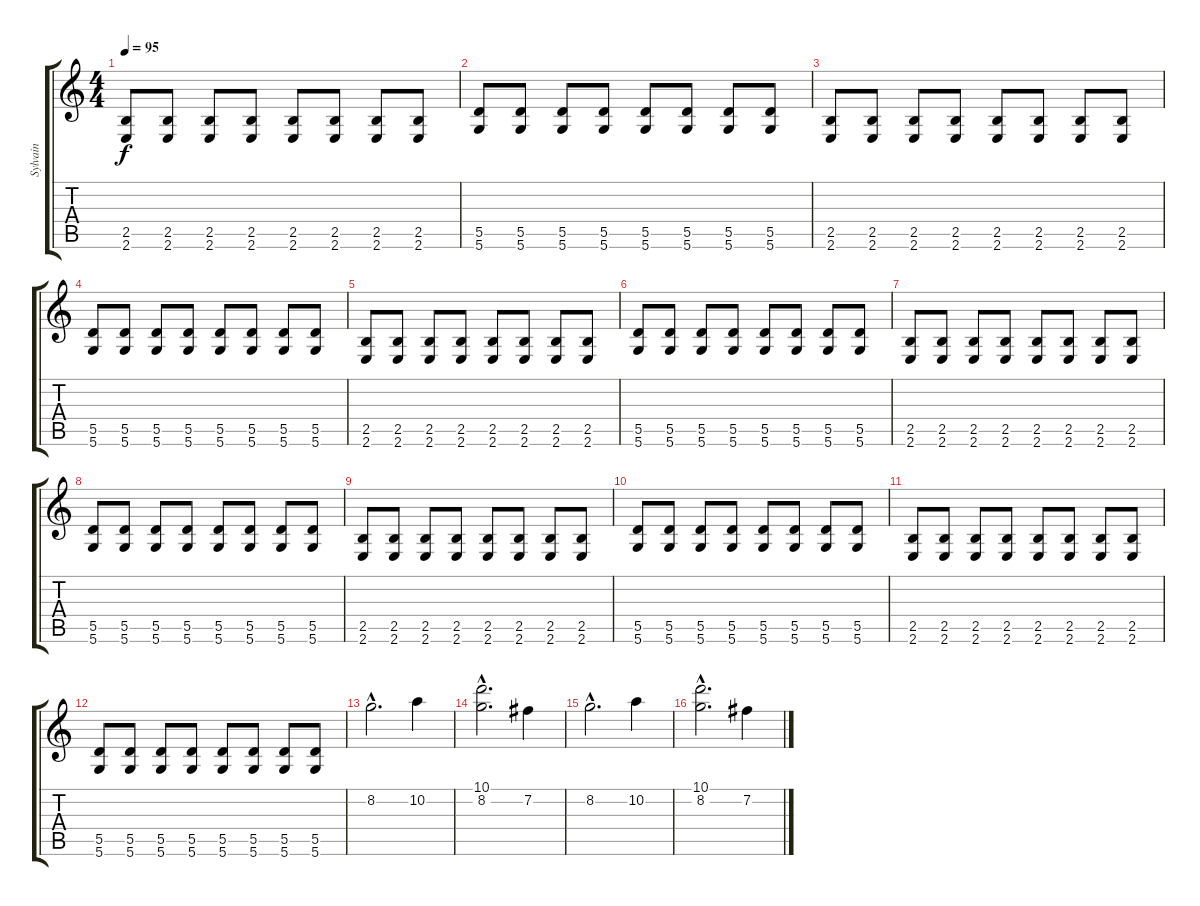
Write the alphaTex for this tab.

\track ("Sylvain" "Sylvain") {instrument electricguitarmuted}
\staff {score tabs}
\tuning (E4 B3 G3 D3 A2 D2) {hide}
\ts (4 4)
\tempo 95
\clef g2
\ks c
(2.5 2.6).8{dy f} (2.5 2.6).8 (2.5 2.6).8 (2.5 2.6).8 (2.5 2.6).8 (2.5 2.6).8 (2.5 2.6).8 (2.5 2.6).8 |
(5.5 5.6).8 (5.5 5.6).8 (5.5 5.6).8 (5.5 5.6).8 (5.5 5.6).8 (5.5 5.6).8 (5.5 5.6).8 (5.5 5.6).8 |
(2.5 2.6).8 (2.5 2.6).8 (2.5 2.6).8 (2.5 2.6).8 (2.5 2.6).8 (2.5 2.6).8 (2.5 2.6).8 (2.5 2.6).8 |
(5.5 5.6).8 (5.5 5.6).8 (5.5 5.6).8 (5.5 5.6).8 (5.5 5.6).8 (5.5 5.6).8 (5.5 5.6).8 (5.5 5.6).8 |
(2.5 2.6).8 (2.5 2.6).8 (2.5 2.6).8 (2.5 2.6).8 (2.5 2.6).8 (2.5 2.6).8 (2.5 2.6).8 (2.5 2.6).8 |
(5.5 5.6).8 (5.5 5.6).8 (5.5 5.6).8 (5.5 5.6).8 (5.5 5.6).8 (5.5 5.6).8 (5.5 5.6).8 (5.5 5.6).8 |
(2.5 2.6).8 (2.5 2.6).8 (2.5 2.6).8 (2.5 2.6).8 (2.5 2.6).8 (2.5 2.6).8 (2.5 2.6).8 (2.5 2.6).8 |
(5.5 5.6).8 (5.5 5.6).8 (5.5 5.6).8 (5.5 5.6).8 (5.5 5.6).8 (5.5 5.6).8 (5.5 5.6).8 (5.5 5.6).8 |
(2.5 2.6).8 (2.5 2.6).8 (2.5 2.6).8 (2.5 2.6).8 (2.5 2.6).8 (2.5 2.6).8 (2.5 2.6).8 (2.5 2.6).8 |
(5.5 5.6).8 (5.5 5.6).8 (5.5 5.6).8 (5.5 5.6).8 (5.5 5.6).8 (5.5 5.6).8 (5.5 5.6).8 (5.5 5.6).8 |
(2.5 2.6).8 (2.5 2.6).8 (2.5 2.6).8 (2.5 2.6).8 (2.5 2.6).8 (2.5 2.6).8 (2.5 2.6).8 (2.5 2.6).8 |
(5.5 5.6).8 (5.5 5.6).8 (5.5 5.6).8 (5.5 5.6).8 (5.5 5.6).8 (5.5 5.6).8 (5.5 5.6).8 (5.5 5.6).8 |
8.2{hac}.2{d} 10.2.4 |
(10.1{hac} 8.2{hac}).2{d} 7.2.4 |
8.2{hac}.2{d} 10.2.4 |
(10.1{hac} 8.2{hac}).2{d} 7.2.4
